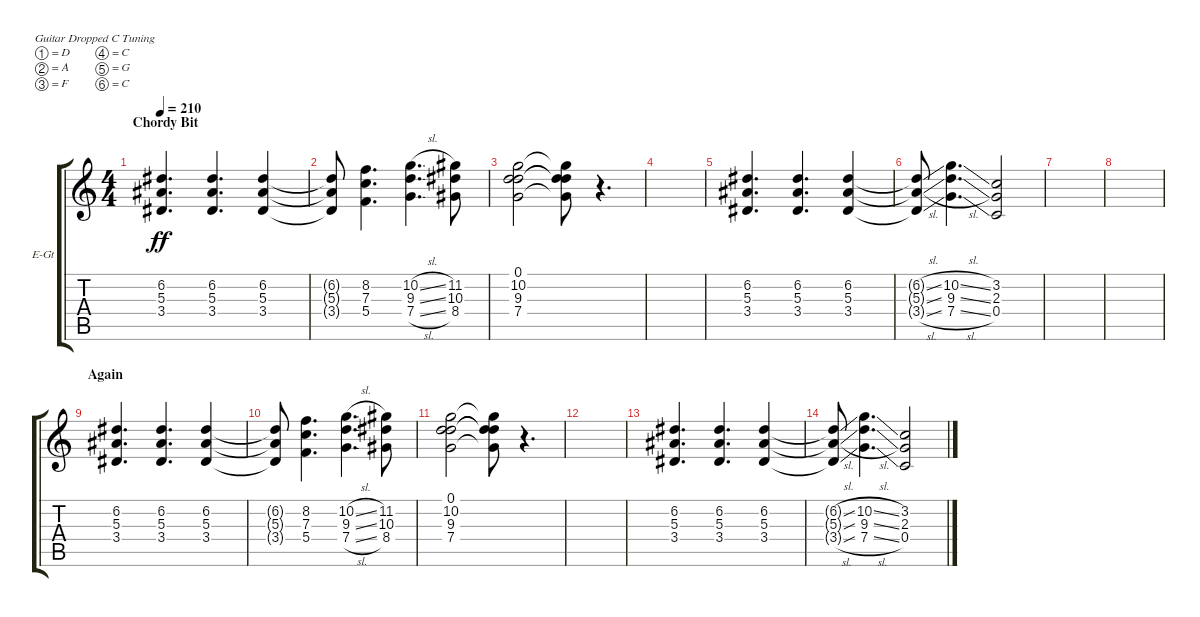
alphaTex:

\defaultSystemsLayout 4
\bracketExtendMode groupsimilarinstruments
\firstSystemTrackNameOrientation horizontal
\otherSystemsTrackNameOrientation horizontal
\track ("Right Guitar" "E-Gt") {instrument distortionguitar}
\staff {score tabs}
\tuning (D4 A3 F3 C3 G2 C2)
\ts (4 4)
\section ("" "Chordy Bit")
\tempo 210
\clef g2
\ks c
(6.2 3.4 5.3).4{d dy ff} (3.4 5.3 6.2).4{d} (3.4 6.2 5.3).4 |
(3.4{t} 6.2{t} 5.3{t}).8 (5.4 8.2 7.3).4{d} (7.4{sl} 9.3{sl} 10.2{sl}).4{d} (11.2 10.3 8.4).8 |
(7.4 9.3 10.2 0.1).2 (7.4{t} 9.3{t} 10.2{t} 0.1{t}).8 r.4{d} |
|
(6.2 3.4 5.3).4{d} (3.4 5.3 6.2).4{d} (3.4 6.2 5.3).4 |
(3.4{sl t} 6.2{sl t} 5.3{sl t}).8 (7.4{sl} 9.3{sl} 10.2{sl}).4{d} (0.4 2.3 3.2).2 |
|
|
\section ("" "Again")
(6.2 3.4 5.3).4{d} (3.4 5.3 6.2).4{d} (3.4 6.2 5.3).4 |
(3.4{t} 6.2{t} 5.3{t}).8 (5.4 8.2 7.3).4{d} (7.4{sl} 9.3{sl} 10.2{sl}).4{d} (11.2 10.3 8.4).8 |
(7.4 9.3 10.2 0.1).2 (7.4{t} 9.3{t} 10.2{t} 0.1{t}).8 r.4{d} |
|
(6.2 3.4 5.3).4{d} (3.4 5.3 6.2).4{d} (3.4 6.2 5.3).4 |
(3.4{sl t} 6.2{sl t} 5.3{sl t}).8 (7.4{sl} 9.3{sl} 10.2{sl}).4{d} (0.4 2.3 3.2).2
